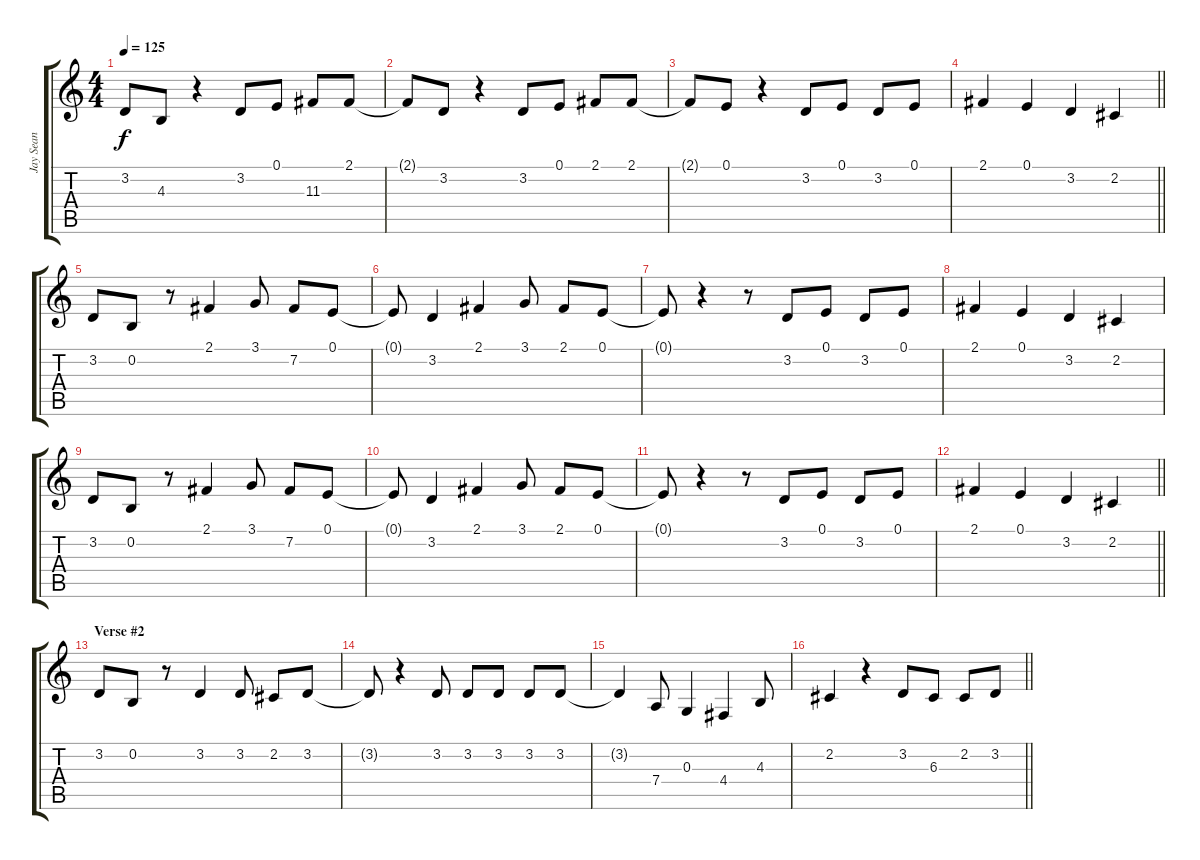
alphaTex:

\track ("Jay Sean" "Jay Sean") {instrument tenorsax}
\staff {score tabs}
\tuning (E4 B3 G3 D3 A2 E2) {hide}
\ts (4 4)
\tempo 125
\clef g2
\ks c
3.2.8{dy f} 4.3.8 r.4 3.2.8 0.1.8 11.3.8 2.1.8 |
2.1{t}.8 3.2.8 r.4 3.2.8 0.1.8 2.1.8 2.1.8 |
2.1{t}.8 0.1.8 r.4 3.2.8 0.1.8 3.2.8 0.1.8 |
\barLineRight lightlight
2.1.4 0.1.4 3.2.4 2.2.4 |
3.2.8 0.2.8 r.8 2.1.4 3.1.8 7.2.8 0.1.8 |
0.1{t}.8 3.2.4 2.1.4 3.1.8 2.1.8 0.1.8 |
0.1{t}.8 r.4 r.8 3.2.8 0.1.8 3.2.8 0.1.8 |
2.1.4 0.1.4 3.2.4 2.2.4 |
3.2.8 0.2.8 r.8 2.1.4 3.1.8 7.2.8 0.1.8 |
0.1{t}.8 3.2.4 2.1.4 3.1.8 2.1.8 0.1.8 |
0.1{t}.8 r.4 r.8 3.2.8 0.1.8 3.2.8 0.1.8 |
\barLineRight lightlight
2.1.4 0.1.4 3.2.4 2.2.4 |
\section ("" "Verse #2")
3.2.8 0.2.8 r.8 3.2.4 3.2.8 2.2.8 3.2.8 |
3.2{t}.8 r.4 3.2.8 3.2.8 3.2.8 3.2.8 3.2.8 |
3.2{t}.4 7.4.8 0.3.4 4.4.4 4.3.8 |
\barLineRight lightlight
2.2.4 r.4 3.2.8 6.3.8 2.2.8 3.2.8
